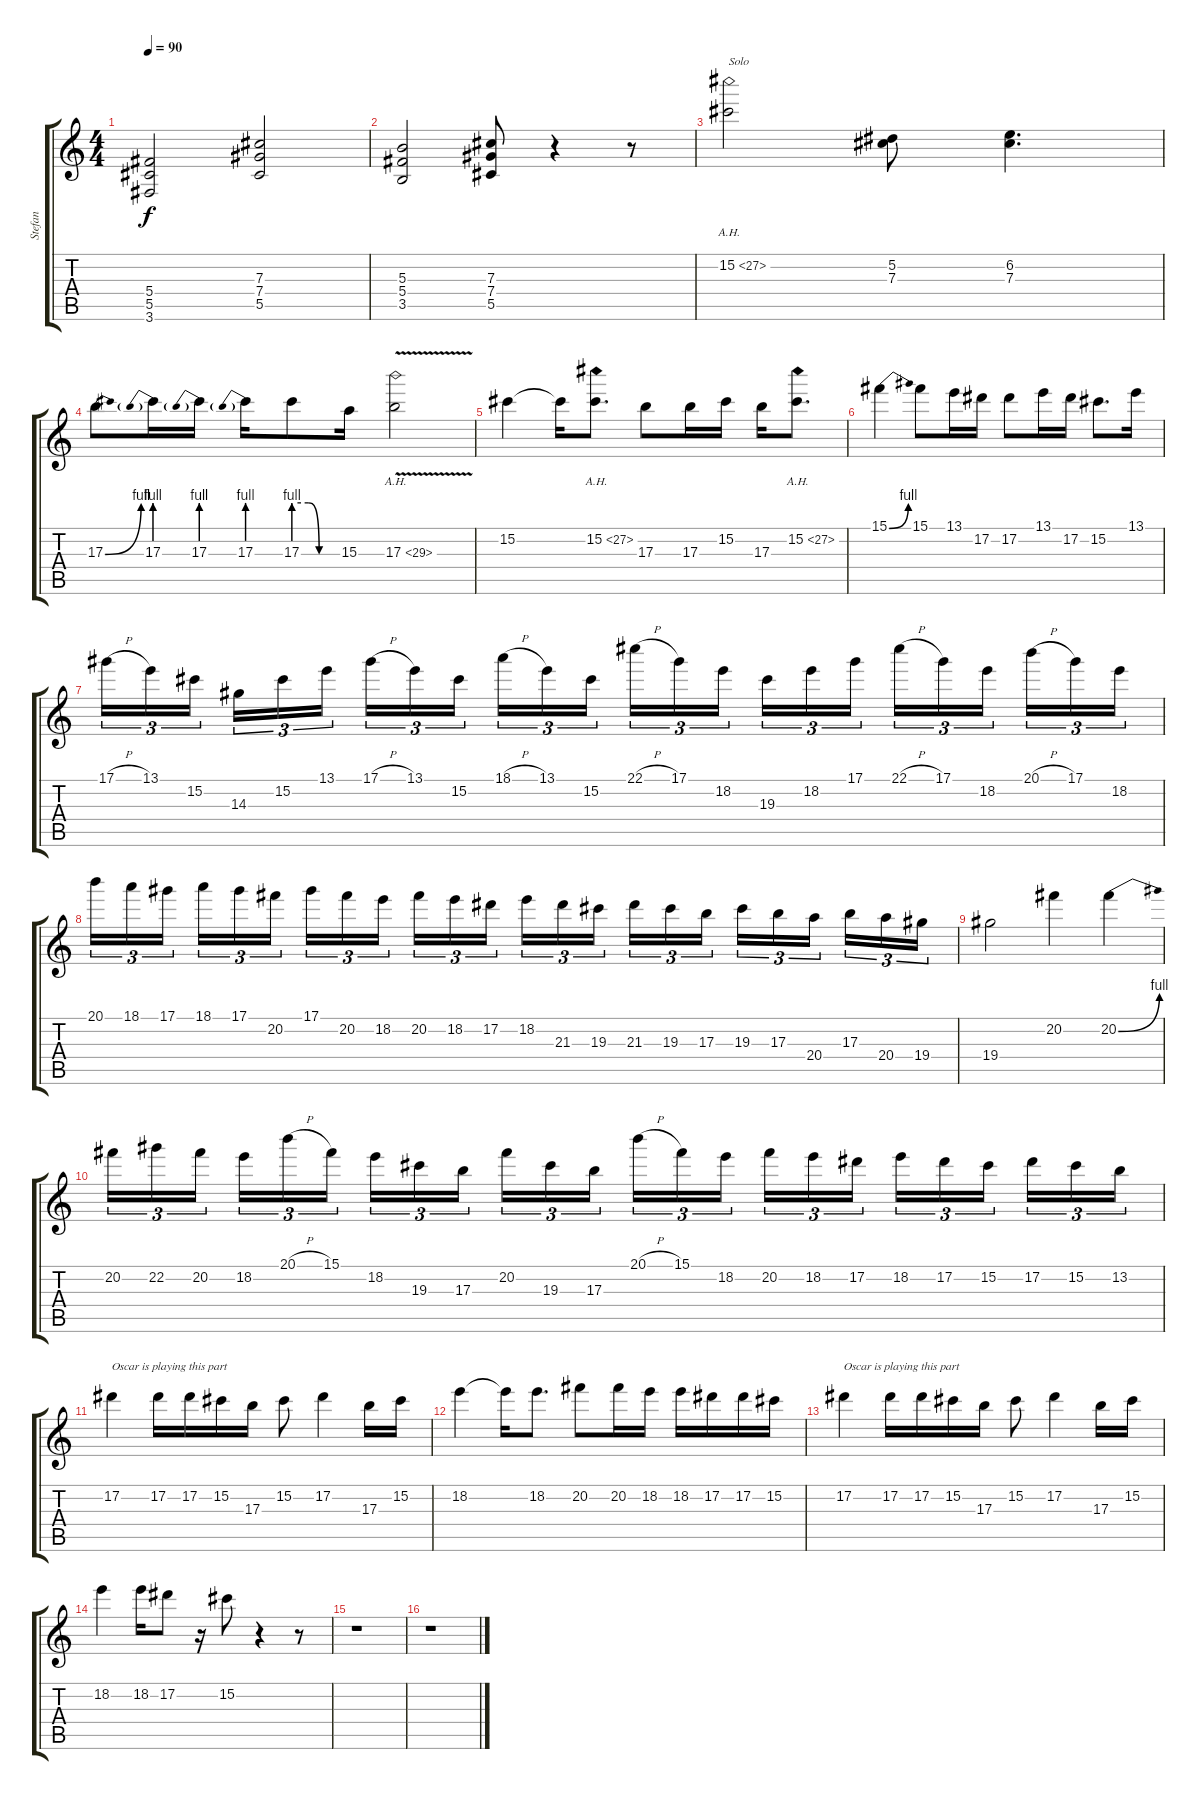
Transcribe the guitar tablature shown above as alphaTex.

\track ("Stefan" "Stefan") {instrument distortionguitar}
\staff {score tabs}
\tuning (Eb4 Bb3 Gb3 Db3 Ab2 Eb2) {hide}
\ts (4 4)
\tempo 90
\clef g2
\ks c
(5.4 5.5 3.6).2{dy f} (7.3 7.4 5.5).2 |
(5.3 5.4 3.5).2 (7.3 7.4 5.5).8 r.4 r.8 |
15.2{ah 12}.2{txt "Solo" instrument overdrivenguitar} (5.2 7.3).8 (6.2 7.3).4{d} |
17.3{be (bend 0 0 60 4)}.8 17.3{be (prebend 0 4 60 4)}.16 17.3{be (prebend 0 4 60 4)}.16 17.3{be (prebend 0 4 60 4)}.16 17.3{be (custom 0 4 20 4 35 0 60 0)}.8 15.3.16 17.3{ah 12 v}.2 |
15.2.4 15.2{t}.16 15.2{ah 12}.8{d} 17.3.8 17.3.16 15.2.16 17.3.16 15.2{ah 12}.8{d} |
15.1{be (bend 0 0 60 4)}.4 15.1.8 13.1.16 17.2.16 17.2.8 13.1.16 17.2.16 15.2.8{d} 13.1.16 |
17.1{h}.16{tu (3 2)} 13.1.16{tu (3 2)} 15.2.16{tu (3 2) beam splitsecondary} 14.3.16{tu (3 2)} 15.2.16{tu (3 2)} 13.1.16{tu (3 2)} 17.1{h}.16{tu (3 2)} 13.1.16{tu (3 2)} 15.2.16{tu (3 2) beam splitsecondary} 18.1{h}.16{tu (3 2)} 13.1.16{tu (3 2)} 15.2.16{tu (3 2)} 22.1{h}.16{tu (3 2)} 17.1.16{tu (3 2)} 18.2.16{tu (3 2) beam splitsecondary} 19.3.16{tu (3 2)} 18.2.16{tu (3 2)} 17.1.16{tu (3 2)} 22.1{h}.16{tu (3 2)} 17.1.16{tu (3 2)} 18.2.16{tu (3 2) beam splitsecondary} 20.1{h}.16{tu (3 2)} 17.1.16{tu (3 2)} 18.2.16{tu (3 2)} |
20.1.16{tu (3 2)} 18.1.16{tu (3 2)} 17.1.16{tu (3 2) beam splitsecondary} 18.1.16{tu (3 2)} 17.1.16{tu (3 2)} 20.2.16{tu (3 2)} 17.1.16{tu (3 2)} 20.2.16{tu (3 2)} 18.2.16{tu (3 2) beam splitsecondary} 20.2.16{tu (3 2)} 18.2.16{tu (3 2)} 17.2.16{tu (3 2)} 18.2.16{tu (3 2)} 21.3.16{tu (3 2)} 19.3.16{tu (3 2) beam splitsecondary} 21.3.16{tu (3 2)} 19.3.16{tu (3 2)} 17.3.16{tu (3 2)} 19.3.16{tu (3 2)} 17.3.16{tu (3 2)} 20.4.16{tu (3 2) beam splitsecondary} 17.3.16{tu (3 2)} 20.4.16{tu (3 2)} 19.4.16{tu (3 2)} |
19.4.2 20.2.4 20.2{be (bend 0 0 60 4)}.4 |
20.2.16{tu (3 2)} 22.2.16{tu (3 2)} 20.2.16{tu (3 2) beam splitsecondary} 18.2.16{tu (3 2)} 20.1{h}.16{tu (3 2)} 15.1.16{tu (3 2)} 18.2.16{tu (3 2)} 19.3.16{tu (3 2)} 17.3.16{tu (3 2) beam splitsecondary} 20.2.16{tu (3 2)} 19.3.16{tu (3 2)} 17.3.16{tu (3 2)} 20.1{h}.16{tu (3 2)} 15.1.16{tu (3 2)} 18.2.16{tu (3 2) beam splitsecondary} 20.2.16{tu (3 2)} 18.2.16{tu (3 2)} 17.2.16{tu (3 2)} 18.2.16{tu (3 2)} 17.2.16{tu (3 2)} 15.2.16{tu (3 2) beam splitsecondary} 17.2.16{tu (3 2)} 15.2.16{tu (3 2)} 13.2.16{tu (3 2)} |
17.2.4{txt "Oscar is playing this part"} 17.2.16 17.2.16 15.2.16 17.3.16 15.2.8 17.2.4 17.3.16 15.2.16 |
18.2.4 18.2{t}.16 18.2.8{d} 20.2.8 20.2.16 18.2.16 18.2.16 17.2.16 17.2.16 15.2.16 |
17.2.4{txt "Oscar is playing this part"} 17.2.16 17.2.16 15.2.16 17.3.16 15.2.8 17.2.4 17.3.16 15.2.16 |
18.2.4 18.2.16 17.2.8 r.16 15.2.8 r.4 r.8 |
r.1 |
r.1
